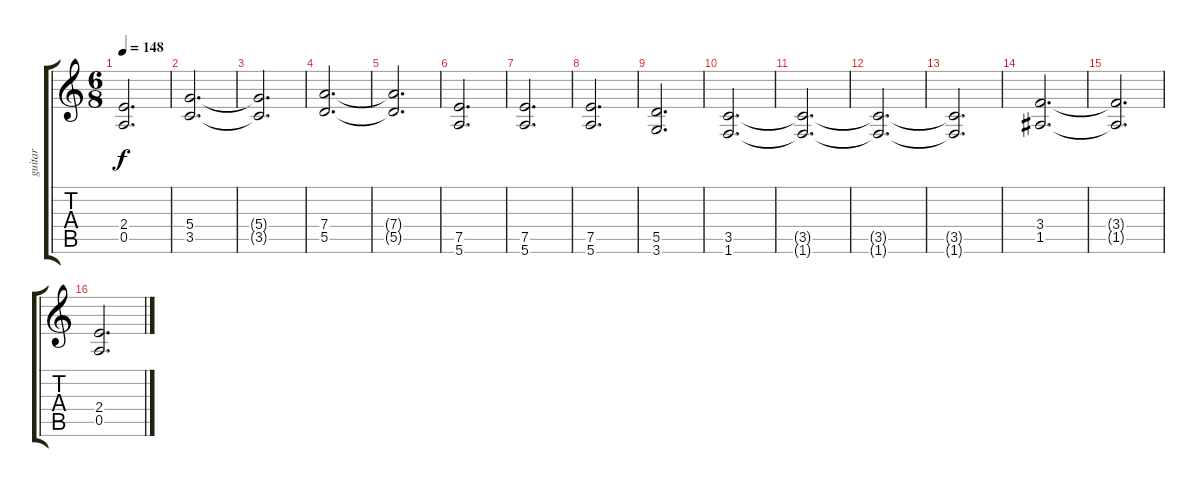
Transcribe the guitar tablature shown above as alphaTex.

\track ("guitar" "guitar") {instrument electricguitarjazz}
\staff {score tabs}
\tuning (E4 B3 G3 D3 A2 E2) {hide}
\ts (6 8)
\tempo 148
\clef g2
\ks c
(2.4{t} 0.5{t}).2{d dy f} |
(5.4 3.5).2{d} |
(5.4{t} 3.5{t}).2{d} |
(7.4 5.5).2{d} |
(7.4{t} 5.5{t}).2{d} |
(7.5 5.6).2{d} |
(7.5 5.6).2{d} |
(7.5 5.6).2{d} |
(5.5 3.6).2{d} |
(3.5 1.6).2{d} |
(3.5{t} 1.6{t}).2{d} |
(3.5{t} 1.6{t}).2{d} |
(3.5{t} 1.6{t}).2{d} |
(3.4 1.5).2{d} |
(3.4{t} 1.5{t}).2{d} |
(2.4 0.5).2{d}
